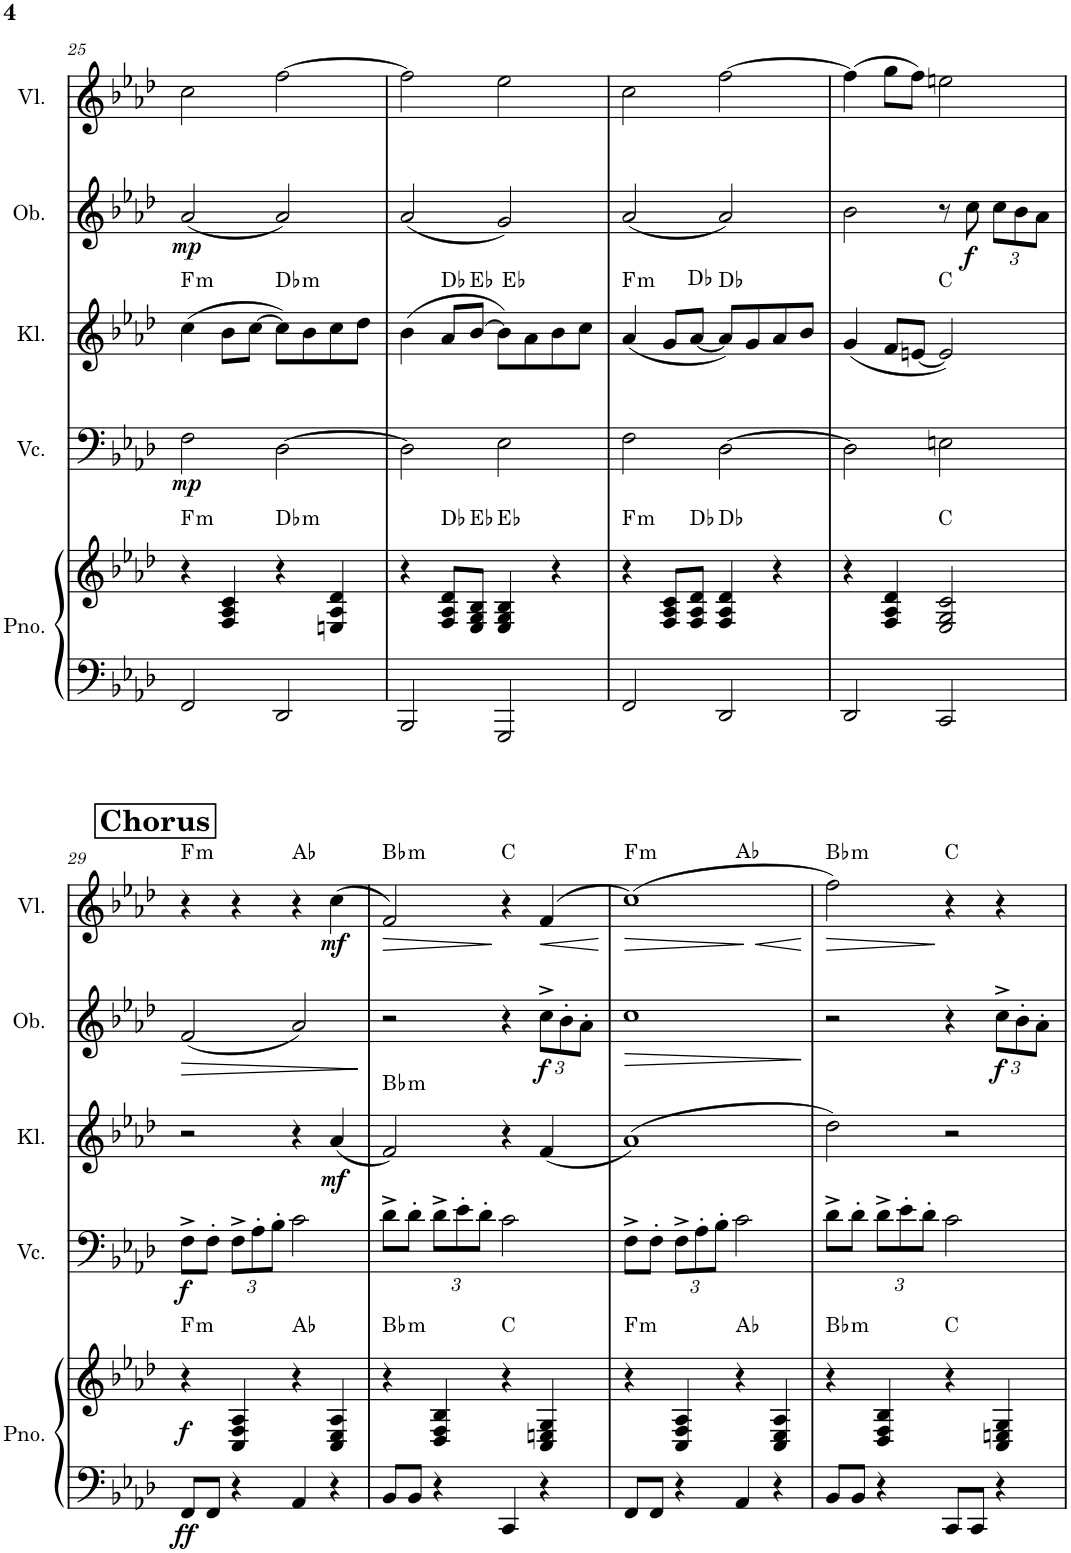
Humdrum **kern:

**kern	**kern	**dynam	**harte	**kern	**dynam	**kern	**dynam	**harte	**kern	**dynam	**kern	**dynam	**harte
*part5	*part5	*part5	*part5	*part4	*part4	*part3	*part3	*part3	*part2	*part2	*part1	*part1	*part1
*staff6	*staff5	*staff5/6	*	*staff4	*staff4	*staff3	*staff3	*	*staff2	*staff2	*staff1	*staff1	*
*I"Pno.	*	*	*	*I"Vc.	*	*I"Kl.	*	*	*I"Ob.	*	*I"Vl.	*	*
*I'Pno.	*	*	*	*I'Vc.	*	*I'Kl.	*	*	*I'Ob.	*	*I'Vl.	*	*
!!LO:PB:g=z
*clefF4	*clefG2	*	*	*clefF4	*	*clefG2	*	*	*clefG2	*	*clefG2	*	*
*	*	*	*	*	*	*Trd1c2	*	*	*	*	*	*	*
*k[b-e-a-d-]	*k[b-e-a-d-]	*	*	*k[b-e-a-d-]	*	*k[b-e-a-d-]	*	*	*k[b-e-a-d-]	*	*k[b-e-a-d-]	*	*
*M4/4	*M4/4	*	*	*M4/4	*	*M4/4	*	*	*M4/4	*	*M4/4	*	*
=25	=25	=25	=25	=25	=25	=25	=25	=25	=25	=25	=25	=25	=25
!	!	!	!LO:H:kt=m	!	!LO:DY:b	!	!	!LO:H:kt=m	!	!LO:DY:b	!	!	!
2FF/	4r	.	F:min	2F\	mp	(4cc\	.	F:min	(2a-/	mp	2cc\	.	.
.	4F/ 4A-/ 4c/	.	.	.	.	8b-\L	.	.	.	.	.	.	.
.	.	.	.	.	.	[8cc\J	.	.	.	.	.	.	.
!	!	!	!LO:H:kt=m	!	!	!	!	!LO:H:kt=m	!	!	!	!	!
2DD-/	4r	.	Db:min	[2D-\	.	8cc\L])	.	Db:min	2a-/)	.	[2ff\	.	.
.	.	.	.	.	.	8b-\	.	.	.	.	.	.	.
.	4En/ 4A-/ 4d-/	.	.	.	.	8cc\	.	.	.	.	.	.	.
.	.	.	.	.	.	8dd-\J	.	.	.	.	.	.	.
=26	=26	=26	=26	=26	=26	=26	=26	=26	=26	=26	=26	=26	=26
2BBB-/	4r	.	.	2D-\]	.	(4b-\	.	.	(2a-/	.	2ff\]	.	.
.	8F/ 8A-/ 8d-/L	.	Db:maj	.	.	8a-/L	.	Db:maj	.	.	.	.	.
.	8E-/ 8G/ 8B-/J	.	Eb:maj	.	.	[8b-/J	.	Eb:maj	.	.	.	.	.
2GGG/	4E-/ 4G/ 4B-/	.	Eb:maj	2E-\	.	8b-\L])	.	Eb:maj	2g/)	.	2ee-\	.	.
.	.	.	.	.	.	8a-\	.	.	.	.	.	.	.
.	4r	.	.	.	.	8b-\	.	.	.	.	.	.	.
.	.	.	.	.	.	8cc\J	.	.	.	.	.	.	.
=27	=27	=27	=27	=27	=27	=27	=27	=27	=27	=27	=27	=27	=27
!	!	!	!LO:H:kt=m	!	!	!	!	!LO:H:kt=m	!	!	!	!	!
2FF/	4r	.	F:min	2F\	.	(4a-/	.	F:min	(2a-/	.	2cc\	.	.
.	8F/ 8A-/ 8c/L	.	.	.	.	8g/L	.	.	.	.	.	.	.
.	8F/ 8A-/ 8d-/J	.	Db:maj	.	.	[8a-/J	.	Db:maj	.	.	.	.	.
2DD-/	4F/ 4A-/ 4d-/	.	Db:maj	[2D-\	.	8a-/L])	.	Db:maj	2a-/)	.	[2ff\	.	.
.	.	.	.	.	.	8g/	.	.	.	.	.	.	.
.	4r	.	.	.	.	8a-/	.	.	.	.	.	.	.
.	.	.	.	.	.	8b-/J	.	.	.	.	.	.	.
=28	=28	=28	=28	=28	=28	=28	=28	=28	=28	=28	=28	=28	=28
2DD-/	4r	.	.	2D-\]	.	(4g/	.	.	2b-\	.	(4ff\]	.	.
.	4F/ 4A-/ 4d-/	.	.	.	.	8f/L	.	.	.	.	8gg\L	.	.
.	.	.	.	.	.	[8en/J	.	.	.	.	8ff\J)	.	.
2CC/	2E-/ 2G/ 2c/	.	C:maj	2En\	.	2e/])	.	C:maj	8r	.	2een\	.	.
!	!	!	!	!	!	!	!	!	!	!LO:DY:b	!	!	!
.	.	.	.	.	.	.	.	.	8cc\	f	.	.	.
*	*	*	*	*	*	*	*	*	*Xbrackettup	*	*	*	*
.	.	.	.	.	.	.	.	.	12cc\L	.	.	.	.
.	.	.	.	.	.	.	.	.	12b-\	.	.	.	.
.	.	.	.	.	.	.	.	.	12a-\J	.	.	.	.
!!LO:LB:g=z
!!LO:REH:place=s1:a:B:cj:fs=14:t=Chorus
=29	=29	=29	=29	=29	=29	=29	=29	=29	=29	=29	=29	=29	=29
!	!	!LO:DY:b=2	!	!	!	!	!	!	!	!LO:HP:b	!	!	!
!	!	!LO:DY:n=1:b	!LO:H:kt=m	!	!LO:DY:b	!	!	!	!	!	!	!	!LO:H:kt=m
8FF/L	4r	ff f	F:min	8F^\L	f	2r	.	.	(2f/	>	4r	.	F:min
8FF/J	.	.	.	8F'\J	.	.	.	.	.	.	.	.	.
*	*	*	*	*Xbrackettup	*	*	*	*	*	*	*	*	*
4r	4C/ 4F/ 4A-/	.	.	12F^\L	.	.	.	.	.	.	4r	.	.
.	.	.	.	12A-'\	.	.	.	.	.	.	.	.	.
.	.	.	.	12B-'\J	.	.	.	.	.	.	.	.	.
4AA-/	4r	.	Ab:maj	2c\	.	4r	.	.	2a-/)	.	4r	.	Ab:maj
!	!	!	!	!	!	!	!LO:DY:b	!	!	!	!	!LO:DY:b	!
4r	4C/ 4E-/ 4A-/	.	.	.	.	(4a-/	mf	.	.	.	(4cc\	mf	.
.	.	.	.	.	.	.	.	.	.	]	.	.	.
=30	=30	=30	=30	=30	=30	=30	=30	=30	=30	=30	=30	=30	=30
!	!	!	!LO:H:kt=m	!	!	!	!	!LO:H:kt=m	!	!	!	!LO:HP:b	!LO:H:kt=m
8BB-/L	4r	.	Bb:min	8d-^\L	.	2f/)	.	Bb:min	2r	.	2f/)	>	Bb:min
8BB-/J	.	.	.	8d-'\J	.	.	.	.	.	.	.	.	.
4r	4D-/ 4F/ 4B-/	.	.	12d-^\L	.	.	.	.	.	.	.	.	.
.	.	.	.	12e-'\	.	.	.	.	.	.	.	.	.
.	.	.	.	12d-'\J	.	.	.	.	.	.	.	.	.
4CC/	4r	.	C:maj	2c\	.	4r	.	.	4r	.	4r	]	C:maj
!	!	!	!	!	!	!	!	!	!	!LO:DY:b	!	!LO:HP:b	!
4r	4C/ 4En/ 4G/	.	.	.	.	(4f/	.	.	12cc^\L	f	(4f/	<	.
.	.	.	.	.	.	.	.	.	12b-'\	.	.	.	.
.	.	.	.	.	.	.	.	.	12a-'\J	.	.	.	.
.	.	.	.	.	.	.	.	.	.	.	.	[	.
=31	=31	=31	=31	=31	=31	=31	=31	=31	=31	=31	=31	=31	=31
!	!	!	!LO:H:kt=m	!	!	!	!	!	!	!LO:HP:b	!	!LO:HP:b	!LO:H:kt=m
*	*	*	*	*	*	*	*	*	*	*	*^	*	*
8FF/L	4r	.	F:min	8F^\L	.	(1a-)	.	.	1cc	>	(1cc)	2ryy	>	F:min
8FF/J	.	.	.	8F'\J	.	.	.	.	.	.	.	.	.	.
4r	4C/ 4F/ 4A-/	.	.	12F^\L	.	.	.	.	.	.	.	.	.	.
.	.	.	.	12A-'\	.	.	.	.	.	.	.	.	.	.
.	.	.	.	12B-'\J	.	.	.	.	.	.	.	.	.	.
4AA-/	4r	.	Ab:maj	2c\	.	.	.	.	.	.	.	2ryy	.	Ab:maj
4r	4C/ 4E-/ 4A-/	.	.	.	.	.	.	.	.	.	.	.	.	.
.	.	.	.	.	.	.	.	.	.	]	.	.	]	.
=32	=32	=32	=32	=32	=32	=32	=32	=32	=32	=32	=32	=32	=32	=32
!	!	!	!LO:H:kt=m	!	!	!	!	!	!	!	!	!	!LO:HP:b	!LO:H:kt=m
*	*	*	*	*	*	*	*	*	*	*	*v	*v	*	*
8BB-/L	4r	.	Bb:min	8d-^\L	.	2dd-\)	.	.	2r	.	2ff\)	>	Bb:min
8BB-/J	.	.	.	8d-'\J	.	.	.	.	.	.	.	.	.
4r	4D-/ 4F/ 4B-/	.	.	12d-^\L	.	.	.	.	.	.	.	.	.
.	.	.	.	12e-'\	.	.	.	.	.	.	.	.	.
.	.	.	.	12d-'\J	.	.	.	.	.	.	.	.	.
8CC/L	4r	.	C:maj	2c\	.	2r	.	.	4r	.	4r	.	C:maj
8CC/J	.	.	.	.	.	.	.	.	.	.	.	.	.
!	!	!	!	!	!	!	!	!	!	!LO:DY:b	!	!	!
4r	4C/ 4En/ 4G/	.	.	.	.	.	.	.	12cc^\L	f	4r	]	.
.	.	.	.	.	.	.	.	.	12b-'\	.	.	.	.
.	.	.	.	.	.	.	.	.	12a-'\J	.	.	.	.
=	=	=	=	=	=	=	=	=	=	=	=	=	=
*-	*-	*-	*-	*-	*-	*-	*-	*-	*-	*-	*-	*-	*-
